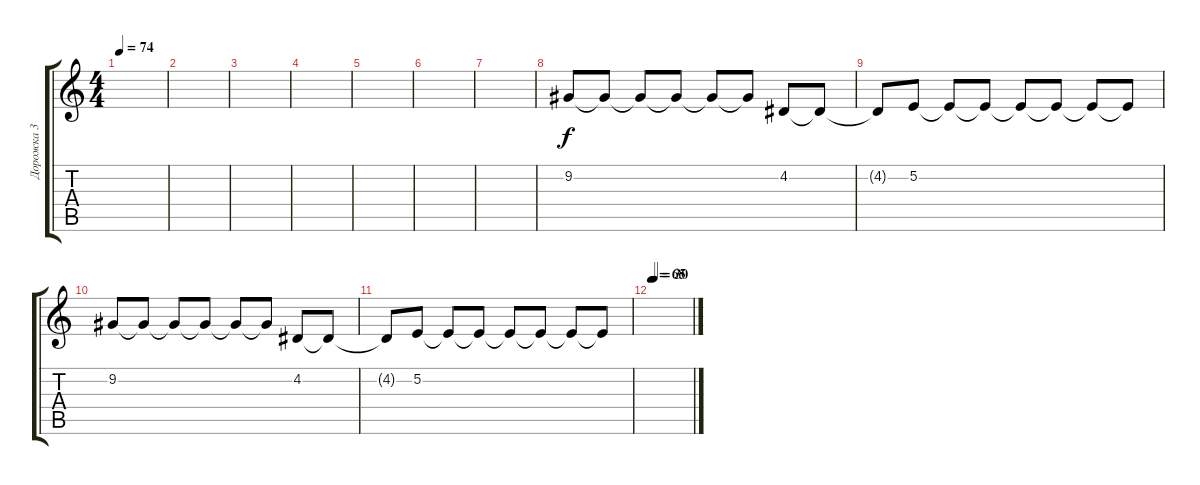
\track ("Дорожка 3" "Дорожка 3") {instrument lead1square}
\staff {score tabs}
\tuning (E4 B3 G3 D3 A2 D2) {hide}
\ts (4 4)
\tempo 74
\clef g2
\ks c
|
|
|
|
|
|
|
9.2.8 9.2{t}.8 9.2{t}.8 9.2{t}.8 9.2{t}.8 9.2{t}.8 4.2.8 4.2{t}.8 |
4.2{t}.8 5.2.8 5.2{t}.8 5.2{t}.8 5.2{t}.8 5.2{t}.8 5.2{t}.8 5.2{t}.8 |
9.2.8 9.2{t}.8 9.2{t}.8 9.2{t}.8 9.2{t}.8 9.2{t}.8 4.2.8 4.2{t}.8 |
4.2{t}.8 5.2.8 5.2{t}.8 5.2{t}.8 5.2{t}.8 5.2{t}.8 5.2{t}.8 5.2{t}.8 |
\tempo 65
\tempo (30 0.0625)
